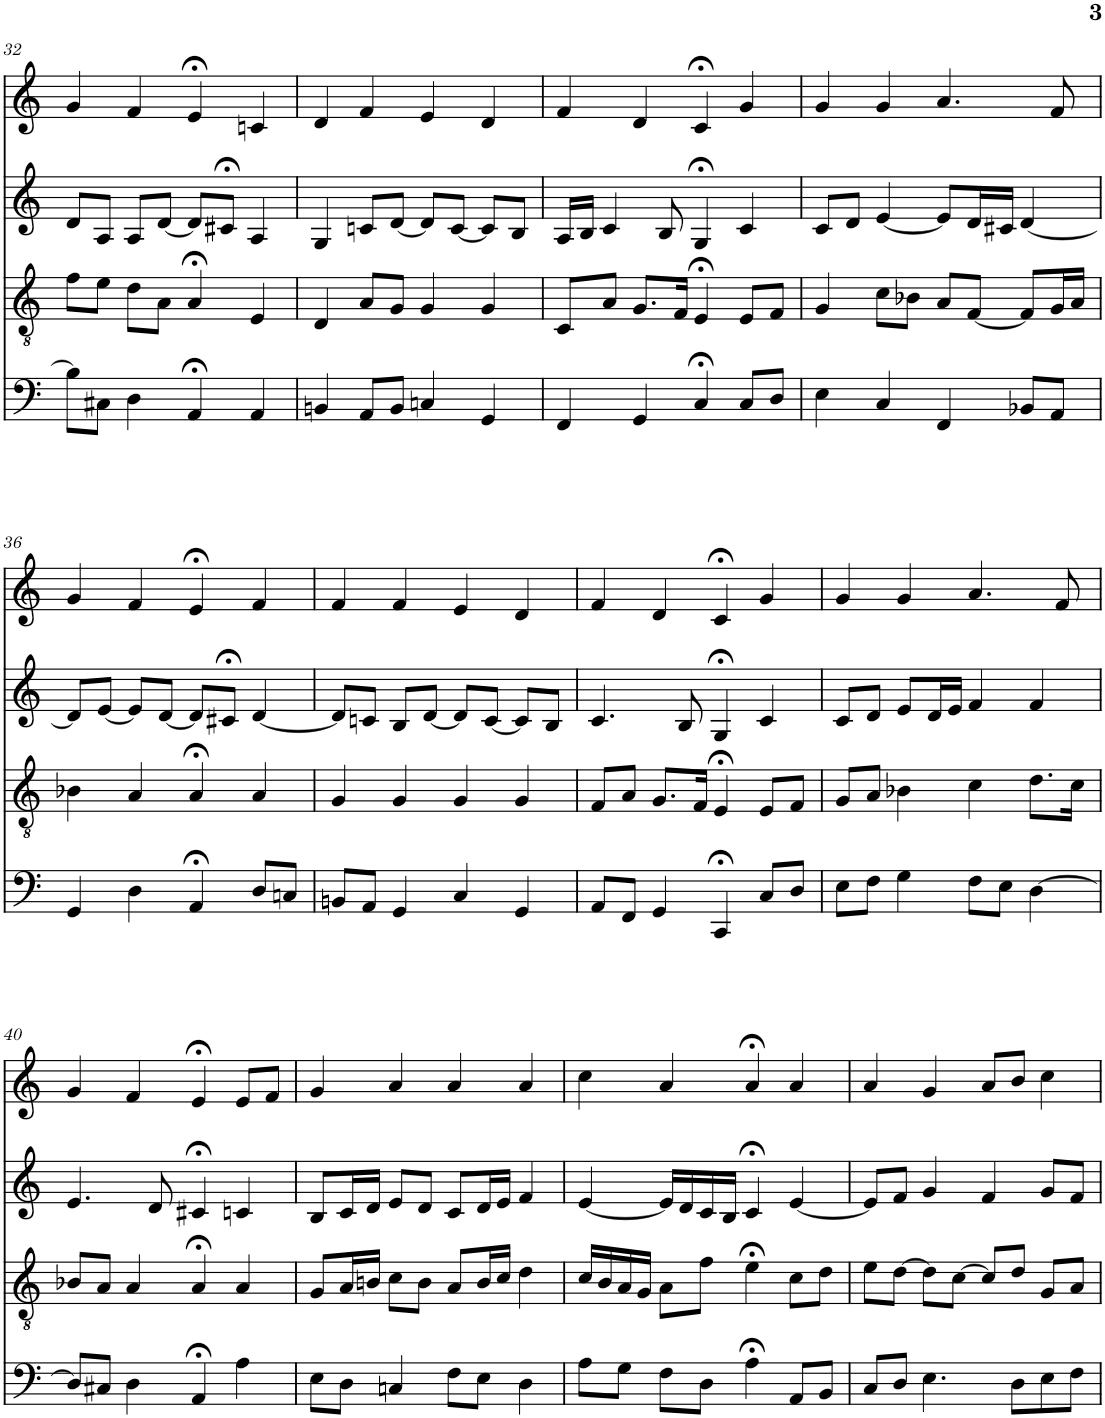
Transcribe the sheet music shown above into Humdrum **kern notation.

**kern	**kern	**kern	**kern
*part4	*part3	*part2	*part1
*staff4	*staff3	*staff2	*staff1
*I"bass	*I"tenor	*I"alto	*I"soprn
!!LO:PB:g=z
*clefF4	*clefGv2	*clefG2	*clefG2
*k[]	*k[]	*k[]	*k[]
*M4/4	*M4/4	*M4/4	*M4/4
=32	=32	=32	=32
8B-\L]	8f\L	8d/L	4g/
8C#X\J	8e\J	8A/J	.
4D\	8d\L	8A/L	4f/
.	8A\J	[8d/J	.
4AA;</	4A;</	8d/L]	4e;</
.	.	8c#X;</J	.
4AA/	4E/	4A/	4cn/
=33	=33	=33	=33
4BBn/	4D/	4G/	4d/
8AA/L	8A/L	8cn/L	4f/
8BB/J	8G/J	[8d/J	.
4Cn/	4G/	8d/L]	4e/
.	.	[8c/J	.
4GG/	4G/	8c/L]	4d/
.	.	8B/J	.
=34	=34	=34	=34
4FF/	8C/L	16A/LL	4f/
.	.	16B/JJ	.
.	8A/J	4c/	.
4GG/	8.G/L	.	4d/
.	.	8B/	.
.	16F/Jk	.	.
4C;</	4E;</	4G;</	4c;</
8C/L	8E/L	4c/	4g/
8D/J	8F/J	.	.
=35	=35	=35	=35
4E\	4G/	8c/L	4g/
.	.	8d/J	.
4C/	8c\L	[4e/	4g/
.	8B-X\J	.	.
4FF/	8A/L	8e/L]	4.a/
.	[8F/J	16d/L	.
.	.	16c#X/JJ	.
8BB-X/L	8F/L]	[4d/	.
8AA/J	16G/L	.	8f/
.	16A/JJ	.	.
!!LO:LB:g=z
=36	=36	=36	=36
4GG/	4B-X\	8d/L]	4g/
.	.	[8e/J	.
4D\	4A/	8e/L]	4f/
.	.	[8d/J	.
4AA;</	4A;</	8d/L]	4e;</
.	.	8c#X;</J	.
8D/L	4A/	[4d/	4f/
8Cn/J	.	.	.
=37	=37	=37	=37
8BBn/L	4G/	8d/L]	4f/
8AA/J	.	8cn/J	.
4GG/	4G/	8B/L	4f/
.	.	[8d/J	.
4C/	4G/	8d/L]	4e/
.	.	[8c/J	.
4GG/	4G/	8c/L]	4d/
.	.	8B/J	.
=38	=38	=38	=38
8AA/L	8F/L	4.c/	4f/
8FF/J	8A/J	.	.
4GG/	8.G/L	.	4d/
.	.	8B/	.
.	16F/Jk	.	.
4CC;</	4E;</	4G;</	4c;</
8C/L	8E/L	4c/	4g/
8D/J	8F/J	.	.
=39	=39	=39	=39
8E\L	8G/L	8c/L	4g/
8F\J	8A/J	8d/J	.
4G\	4B-X\	8e/L	4g/
.	.	16d/L	.
.	.	16e/JJ	.
8F\L	4c\	4f/	4.a/
8E\J	.	.	.
[4D\	8.d\L	4f/	.
.	.	.	8f/
.	16c\Jk	.	.
!!LO:LB:g=z
=40	=40	=40	=40
8D/L]	8B-X/L	4.e/	4g/
8C#X/J	8A/J	.	.
4D\	4A/	.	4f/
.	.	8d/	.
4AA;</	4A;</	4c#X;</	4e;</
4A\	4A/	4cn/	8e/L
.	.	.	8f/J
=41	=41	=41	=41
8E\L	8G/L	8B/L	4g/
8D\J	16A/L	16c/L	.
.	16Bn/JJ	16d/JJ	.
4Cn/	8c\L	8e/L	4a/
.	8B\J	8d/J	.
8F\L	8A/L	8c/L	4a/
8E\J	16B/L	16d/L	.
.	16c/JJ	16e/JJ	.
4D\	4d\	4f/	4a/
=42	=42	=42	=42
8A\L	16c/LL	[4e/	4cc\
.	16B/	.	.
8G\J	16A/	.	.
.	16G/JJ	.	.
8F\L	8A\L	16e/LL]	4a/
.	.	16d/	.
8D\J	8f\J	16c/	.
.	.	16B/JJ	.
4A;<\	4e;<\	4c;</	4a;</
8AA/L	8c\L	[4e/	4a/
8BB/J	8d\J	.	.
=43	=43	=43	=43
8C/L	8e\L	8e/L]	4a/
8D/J	[8d\J	8f/J	.
4.E\	8d\L]	4g/	4g/
.	[8c\J	.	.
.	8c/L]	4f/	8a/L
8D\L	8d/J	.	8b/J
8E\	8G/L	8g/L	4cc\
8F\J	8A/J	8f/J	.
=	=	=	=
*-	*-	*-	*-
